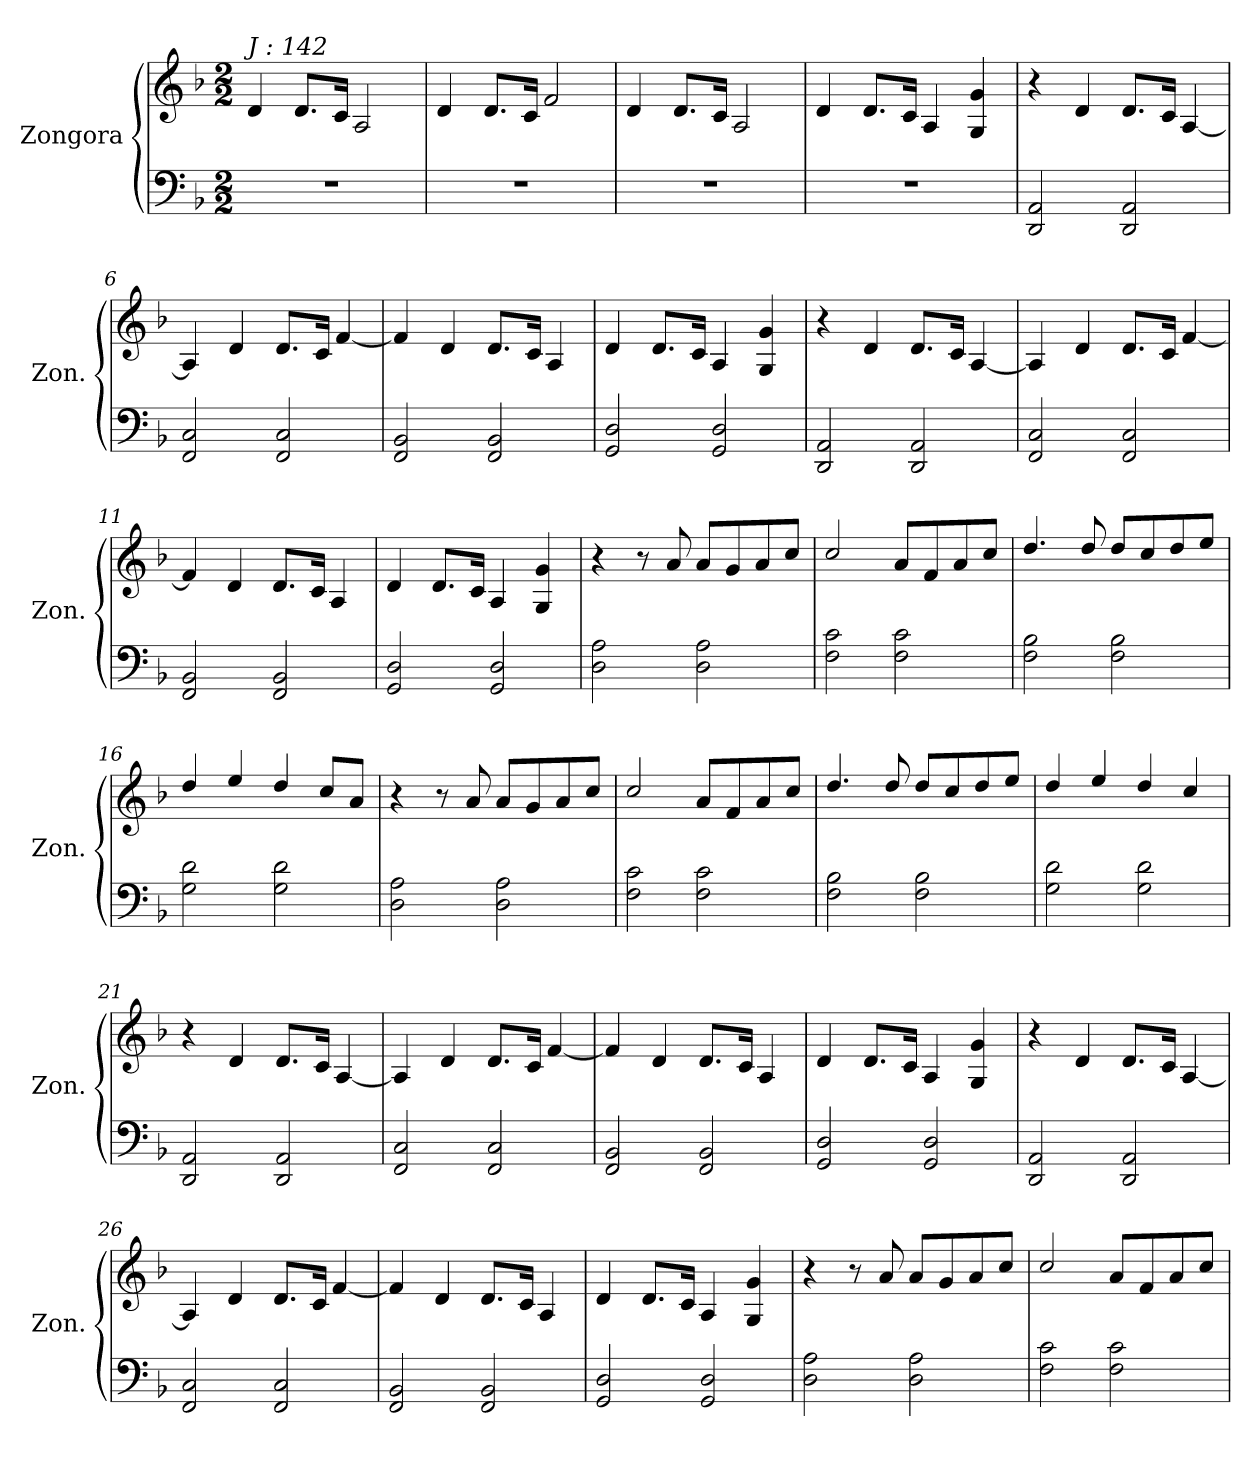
**kern	**kern
*part1	*part1
*staff2	*staff1
*I"Zongora	*
*I'Zon.	*
*clefF4	*clefG2
*k[b-]	*k[b-]
*M2/2	*M2/2
=1	=1
!	!LO:TX:a:i:t=J &colon; 142
1r	4d/
.	8.d/L
.	16c/Jk
.	2A/
=2	=2
1r	4d/
.	8.d/L
.	16c/Jk
.	2f/
=3	=3
1r	4d/
.	8.d/L
.	16c/Jk
.	2A/
=4	=4
1r	4d/
.	8.d/L
.	16c/Jk
.	4A/
.	4G/ 4g/
=5	=5
2DD/ 2AA/	4r
.	4d/
2DD/ 2AA/	8.d/L
.	16c/Jk
.	[4A/
=6	=6
2FF/ 2C/	4A/]
.	4d/
2FF/ 2C/	8.d/L
.	16c/Jk
.	[4f/
!!LO:LB:g=z
=7	=7
2FF/ 2BB-/	4f/]
.	4d/
2FF/ 2BB-/	8.d/L
.	16c/Jk
.	4A/
=8	=8
2GG/ 2D/	4d/
.	8.d/L
.	16c/Jk
2GG/ 2D/	4A/
.	4G/ 4g/
=9	=9
2DD/ 2AA/	4r
.	4d/
2DD/ 2AA/	8.d/L
.	16c/Jk
.	[4A/
=10	=10
2FF/ 2C/	4A/]
.	4d/
2FF/ 2C/	8.d/L
.	16c/Jk
.	[4f/
=11	=11
2FF/ 2BB-/	4f/]
.	4d/
2FF/ 2BB-/	8.d/L
.	16c/Jk
.	4A/
=12	=12
2GG/ 2D/	4d/
.	8.d/L
.	16c/Jk
2GG/ 2D/	4A/
.	4G/ 4g/
!!LO:LB:g=z
=13	=13
2D\ 2A\	4r
.	8r
.	8a/
2D\ 2A\	8a/L
.	8g/
.	8a/
.	8cc/J
=14	=14
2F\ 2c\	2cc/
2F\ 2c\	8a/L
.	8f/
.	8a/
.	8cc/J
=15	=15
2F\ 2B-\	4.dd/
.	8dd/
2F\ 2B-\	8dd/L
.	8cc/
.	8dd/
.	8ee/J
=16	=16
2G\ 2d\	4dd/
.	4ee/
2G\ 2d\	4dd/
.	8cc/L
.	8a/J
=17	=17
2D\ 2A\	4r
.	8r
.	8a/
2D\ 2A\	8a/L
.	8g/
.	8a/
.	8cc/J
=18	=18
2F\ 2c\	2cc/
2F\ 2c\	8a/L
.	8f/
.	8a/
.	8cc/J
!!LO:LB:g=z
=19	=19
2F\ 2B-\	4.dd/
.	8dd/
2F\ 2B-\	8dd/L
.	8cc/
.	8dd/
.	8ee/J
=20	=20
2G\ 2d\	4dd/
.	4ee/
2G\ 2d\	4dd/
.	4cc/
=21	=21
2DD/ 2AA/	4r
.	4d/
2DD/ 2AA/	8.d/L
.	16c/Jk
.	[4A/
=22	=22
2FF/ 2C/	4A/]
.	4d/
2FF/ 2C/	8.d/L
.	16c/Jk
.	[4f/
=23	=23
2FF/ 2BB-/	4f/]
.	4d/
2FF/ 2BB-/	8.d/L
.	16c/Jk
.	4A/
=24	=24
2GG/ 2D/	4d/
.	8.d/L
.	16c/Jk
2GG/ 2D/	4A/
.	4G/ 4g/
!!LO:LB:g=z
=25	=25
2DD/ 2AA/	4r
.	4d/
2DD/ 2AA/	8.d/L
.	16c/Jk
.	[4A/
=26	=26
2FF/ 2C/	4A/]
.	4d/
2FF/ 2C/	8.d/L
.	16c/Jk
.	[4f/
=27	=27
2FF/ 2BB-/	4f/]
.	4d/
2FF/ 2BB-/	8.d/L
.	16c/Jk
.	4A/
=28	=28
2GG/ 2D/	4d/
.	8.d/L
.	16c/Jk
2GG/ 2D/	4A/
.	4G/ 4g/
=29	=29
2D\ 2A\	4r
.	8r
.	8a/
2D\ 2A\	8a/L
.	8g/
.	8a/
.	8cc/J
=30	=30
2F\ 2c\	2cc/
2F\ 2c\	8a/L
.	8f/
.	8a/
.	8cc/J
=	=
*-	*-
